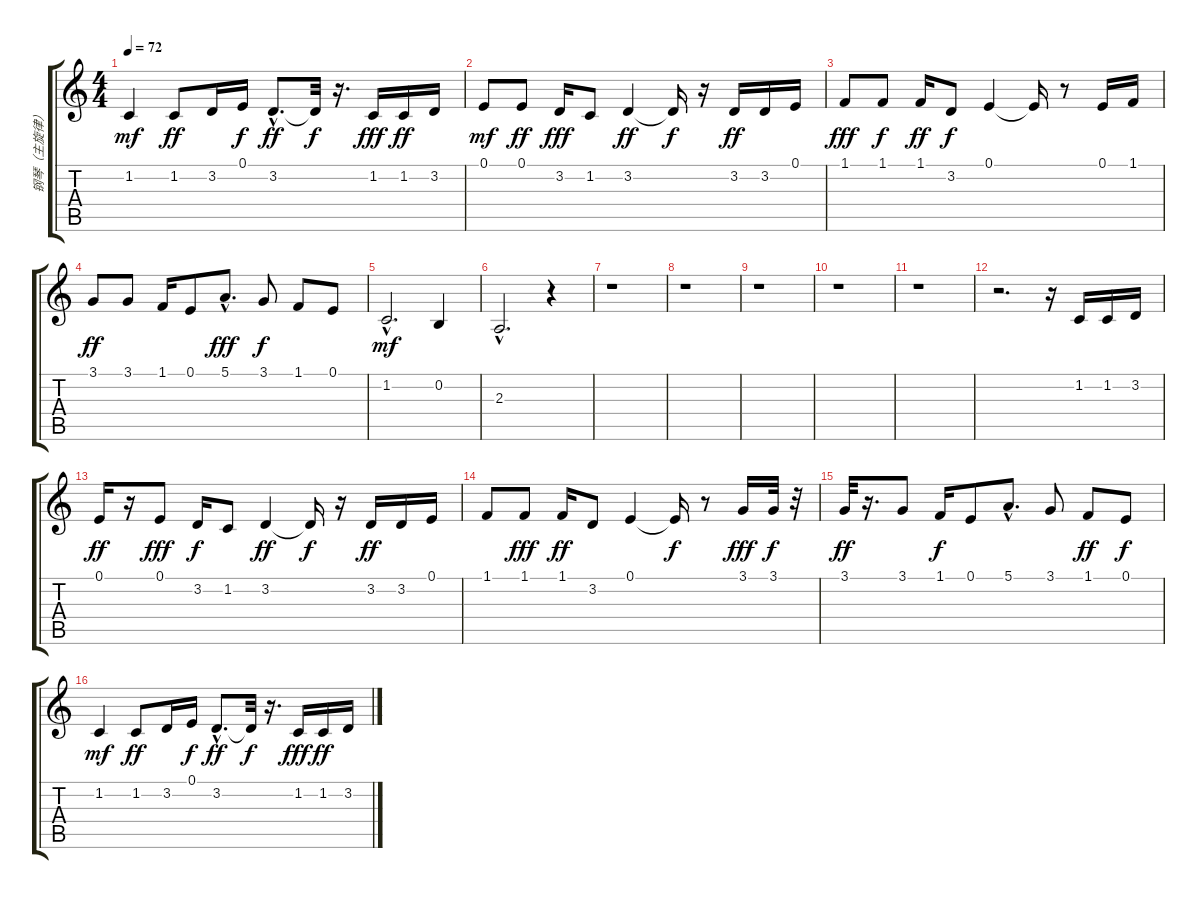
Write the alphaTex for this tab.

\track ("钢琴（主旋律）" "钢琴（主旋律）") {instrument acousticgrandpiano}
\staff {score tabs}
\tuning (E4 B3 G3 D3 A2 E2) {hide}
\ts (4 4)
\tempo 72
\clef g2
\ks c
1.2.4{dy mf} 1.2.8{dy ff} 3.2.16 0.1.16{dy f} 3.2{hac}.8{d dy ff} 3.2{t}.32{dy f} r.16{d} 1.2.16{dy fff} 1.2.16{dy ff} 3.2.16 |
0.1.8{dy mf} 0.1.8{dy ff} 3.2.16{dy fff} 1.2.8 3.2.4{dy ff} 3.2{t}.16{dy f} r.16 3.2.16{dy ff} 3.2.16 0.1.16 |
1.1.8{dy fff} 1.1.8{dy f} 1.1.16{dy ff} 3.2.8{dy f} 0.1.4 0.1{t}.16 r.8 0.1.16 1.1.16 |
3.1.8{dy ff} 3.1.8 1.1.16 0.1.8 5.1{hac}.8{d dy fff} 3.1.8{dy f} 1.1.8 0.1.8 |
1.2{hac}.2{d dy mf} 0.2.4 |
2.3{hac}.2{d} r.4 |
r.1 |
r.1 |
r.1 |
r.1 |
r.1 |
r.2{d} r.16 1.2.16 1.2.16 3.2.16 |
0.1.16{dy ff} r.16 0.1.8{dy fff} 3.2.16{dy f} 1.2.8 3.2.4{dy ff} 3.2{t}.16{dy f} r.16 3.2.16{dy ff} 3.2.16 0.1.16 |
1.1.8 1.1.8{dy fff} 1.1.16{dy ff} 3.2.8 0.1.4 0.1{t}.16{dy f} r.8 3.1.16{dy fff} 3.1.32{dy f} r.32 |
3.1.32{dy ff} r.16{d} 3.1.8 1.1.16{dy f} 0.1.8 5.1{hac}.8{d} 3.1.8 1.1.8{dy ff} 0.1.8{dy f} |
1.2.4{dy mf} 1.2.8{dy ff} 3.2.16 0.1.16{dy f} 3.2{hac}.8{d dy ff} 3.2{t}.32{dy f} r.16{d} 1.2.16{dy fff} 1.2.16{dy ff} 3.2.16
